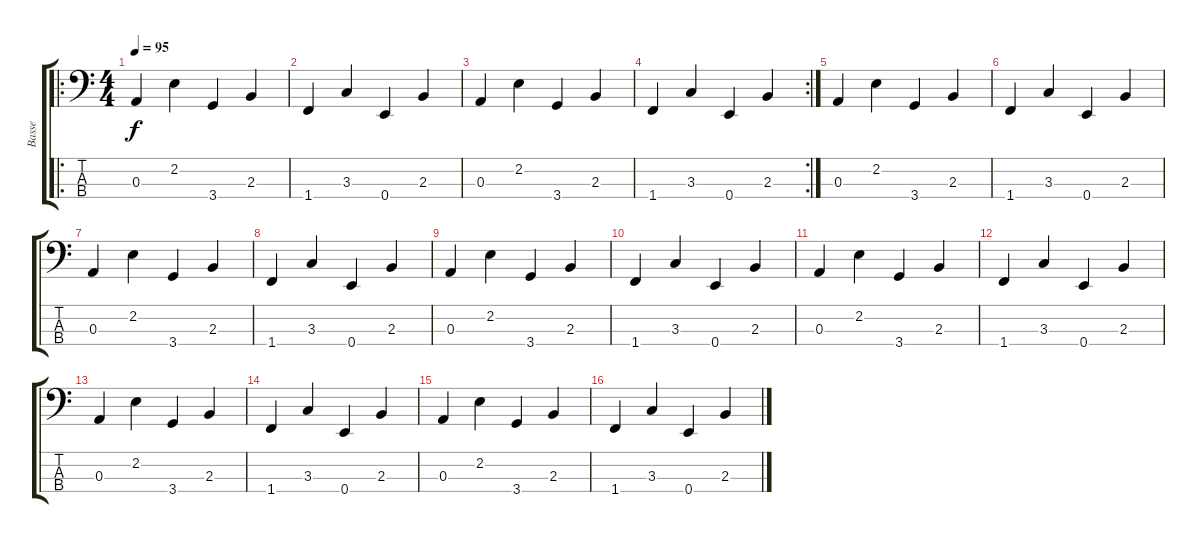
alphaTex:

\track ("Basse" "Basse") {instrument acousticbass}
\staff {score tabs}
\tuning (G2 D2 A1 E1) {hide}
\ro
\ts (4 4)
\tempo 95
\clef f4
\ks c
0.3.4{dy f instrument acousticbass} 2.2.4 3.4.4 2.3.4 |
1.4.4 3.3.4 0.4.4 2.3.4 |
0.3.4 2.2.4 3.4.4 2.3.4 |
\rc 2
1.4.4 3.3.4 0.4.4 2.3.4 |
0.3.4 2.2.4 3.4.4 2.3.4 |
1.4.4 3.3.4 0.4.4 2.3.4 |
0.3.4 2.2.4 3.4.4 2.3.4 |
1.4.4 3.3.4 0.4.4 2.3.4 |
0.3.4 2.2.4 3.4.4 2.3.4 |
1.4.4 3.3.4 0.4.4 2.3.4 |
0.3.4 2.2.4 3.4.4 2.3.4 |
1.4.4 3.3.4 0.4.4 2.3.4 |
0.3.4 2.2.4 3.4.4 2.3.4 |
1.4.4 3.3.4 0.4.4 2.3.4 |
0.3.4 2.2.4 3.4.4 2.3.4 |
1.4.4 3.3.4 0.4.4 2.3.4
